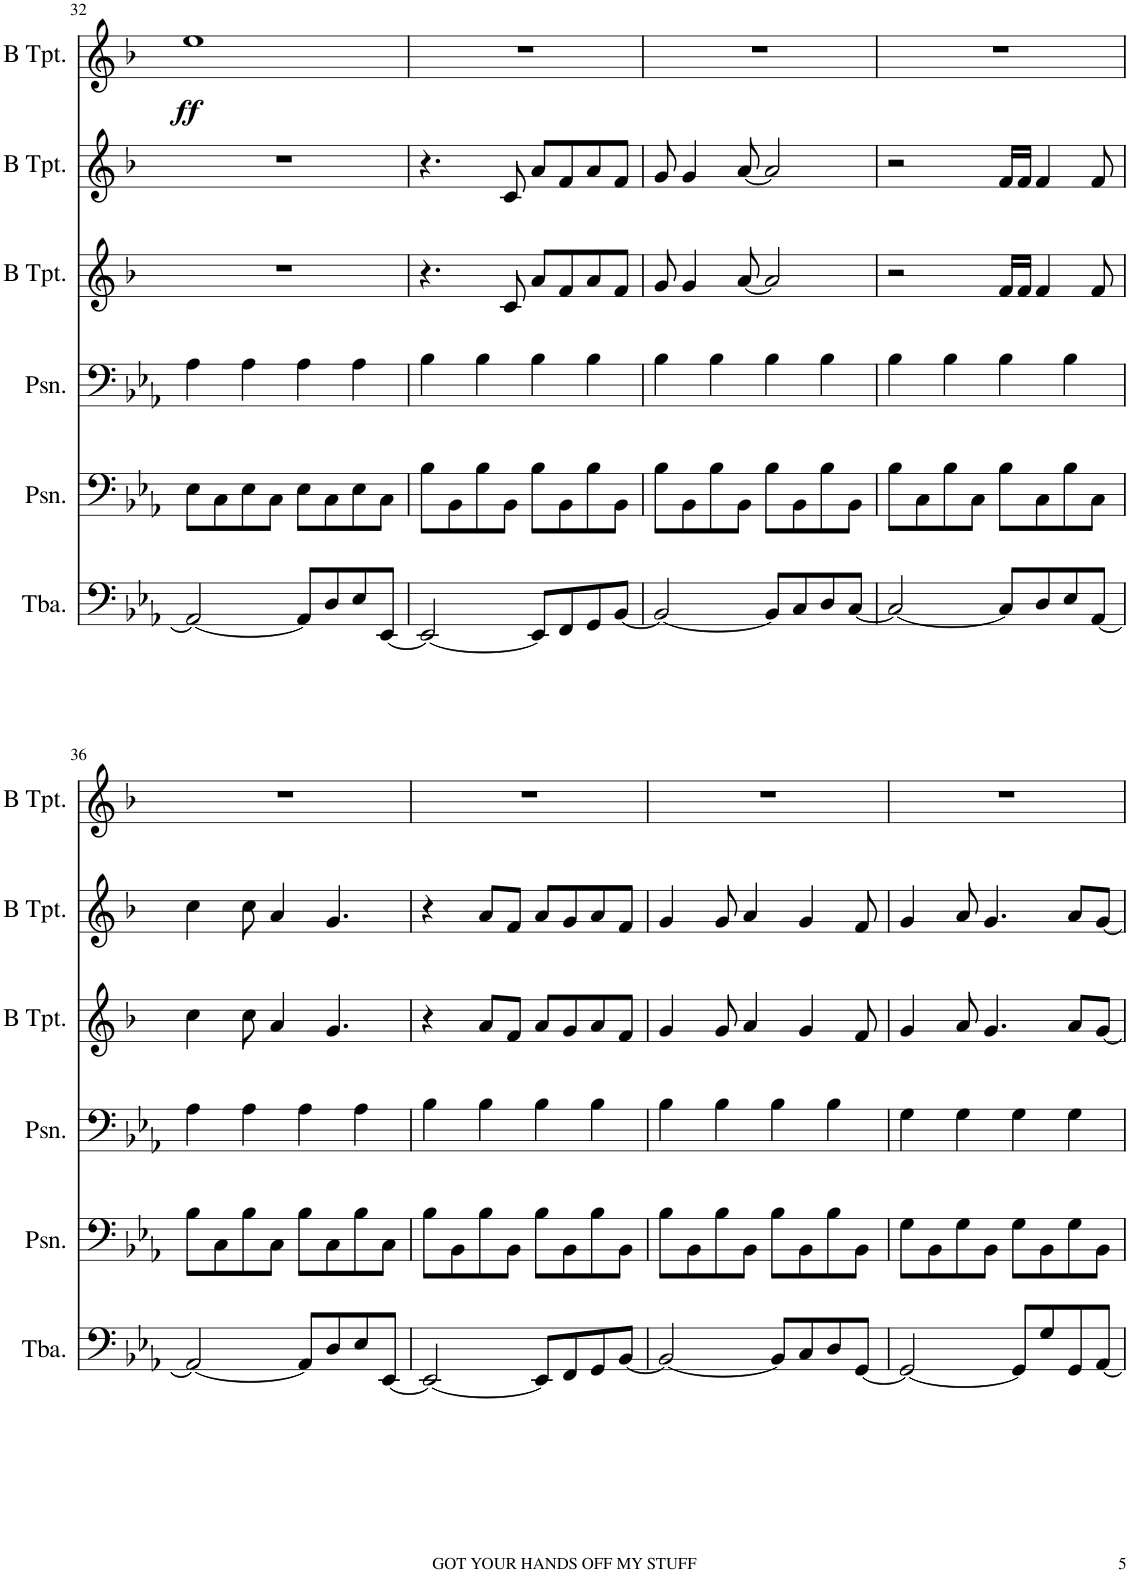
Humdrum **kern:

**kern	**kern	**kern	**kern	**kern	**kern	**dynam
*part6	*part5	*part4	*part3	*part2	*part1	*part1
*staff6	*staff5	*staff4	*staff3	*staff2	*staff1	*staff1
*I"Tuba	*I"Posaune	*I"Posaune	*I"Trompete in B	*I"Trompete in B	*I"Trompete in B	*
*I'Tba.	*I'Psn.	*I'Psn.	*	*	*	*
!!LO:PB:g=z
*clefF4	*clefF4	*clefF4	*clefG2	*clefG2	*clefG2	*
*	*	*	*Trd1c2	*Trd1c2	*Trd1c2	*
*k[b-e-a-]	*k[b-e-a-]	*k[b-e-a-]	*k[b-]	*k[b-]	*k[b-]	*
*M4/4	*M4/4	*M4/4	*M4/4	*M4/4	*M4/4	*
=32	=32	=32	=32	=32	=32	=32
!	!	!	!	!	!	!LO:DY:b
2AA-/_	8E-\L	4A-\	1r	1r	1ee	ff
.	8C\	.	.	.	.	.
.	8E-\	4A-\	.	.	.	.
.	8C\J	.	.	.	.	.
8AA-/L]	8E-\L	4A-\	.	.	.	.
8D/	8C\	.	.	.	.	.
8E-/	8E-\	4A-\	.	.	.	.
[8EE-/J	8C\J	.	.	.	.	.
=33	=33	=33	=33	=33	=33	=33
2EE-/_	8B-\L	4B-\	4.r	4.r	1r	.
.	8BB-\	.	.	.	.	.
.	8B-\	4B-\	.	.	.	.
.	8BB-\J	.	8c/	8c/	.	.
8EE-/L]	8B-\L	4B-\	8a/L	8a/L	.	.
8FF/	8BB-\	.	8f/	8f/	.	.
8GG/	8B-\	4B-\	8a/	8a/	.	.
[8BB-/J	8BB-\J	.	8f/J	8f/J	.	.
=34	=34	=34	=34	=34	=34	=34
2BB-/_	8B-\L	4B-\	8g/	8g/	1r	.
.	8BB-\	.	4g/	4g/	.	.
.	8B-\	4B-\	.	.	.	.
.	8BB-\J	.	[8a/	[8a/	.	.
8BB-/L]	8B-\L	4B-\	2a/]	2a/]	.	.
8C/	8BB-\	.	.	.	.	.
8D/	8B-\	4B-\	.	.	.	.
[8C/J	8BB-\J	.	.	.	.	.
=35	=35	=35	=35	=35	=35	=35
2C/_	8B-\L	4B-\	2r	2r	1r	.
.	8C\	.	.	.	.	.
.	8B-\	4B-\	.	.	.	.
.	8C\J	.	.	.	.	.
8C/L]	8B-\L	4B-\	16f/LL	16f/LL	.	.
.	.	.	16f/JJ	16f/JJ	.	.
8D/	8C\	.	4f/	4f/	.	.
8E-/	8B-\	4B-\	.	.	.	.
[8AA-/J	8C\J	.	8f/	8f/	.	.
!!LO:LB:g=z
=36	=36	=36	=36	=36	=36	=36
2AA-/_	8B-\L	4A-\	4cc\	4cc\	1r	.
.	8C\	.	.	.	.	.
.	8B-\	4A-\	8cc\	8cc\	.	.
.	8C\J	.	4a/	4a/	.	.
8AA-/L]	8B-\L	4A-\	.	.	.	.
8D/	8C\	.	4.g/	4.g/	.	.
8E-/	8B-\	4A-\	.	.	.	.
[8EE-/J	8C\J	.	.	.	.	.
=37	=37	=37	=37	=37	=37	=37
2EE-/_	8B-\L	4B-\	4r	4r	1r	.
.	8BB-\	.	.	.	.	.
.	8B-\	4B-\	8a/L	8a/L	.	.
.	8BB-\J	.	8f/J	8f/J	.	.
8EE-/L]	8B-\L	4B-\	8a/L	8a/L	.	.
8FF/	8BB-\	.	8g/	8g/	.	.
8GG/	8B-\	4B-\	8a/	8a/	.	.
[8BB-/J	8BB-\J	.	8f/J	8f/J	.	.
=38	=38	=38	=38	=38	=38	=38
2BB-/_	8B-\L	4B-\	4g/	4g/	1r	.
.	8BB-\	.	.	.	.	.
.	8B-\	4B-\	8g/	8g/	.	.
.	8BB-\J	.	4a/	4a/	.	.
8BB-/L]	8B-\L	4B-\	.	.	.	.
8C/	8BB-\	.	4g/	4g/	.	.
8D/	8B-\	4B-\	.	.	.	.
[8GG/J	8BB-\J	.	8f/	8f/	.	.
=39	=39	=39	=39	=39	=39	=39
2GG/_	8G\L	4G\	4g/	4g/	1r	.
.	8BB-\	.	.	.	.	.
.	8G\	4G\	8a/	8a/	.	.
.	8BB-\J	.	4.g/	4.g/	.	.
8GG/L]	8G\L	4G\	.	.	.	.
8G/	8BB-\	.	.	.	.	.
8GG/	8G\	4G\	8a/L	8a/L	.	.
[8AA-/J	8BB-\J	.	[8g/J	[8g/J	.	.
=	=	=	=	=	=	=
*-	*-	*-	*-	*-	*-	*-
